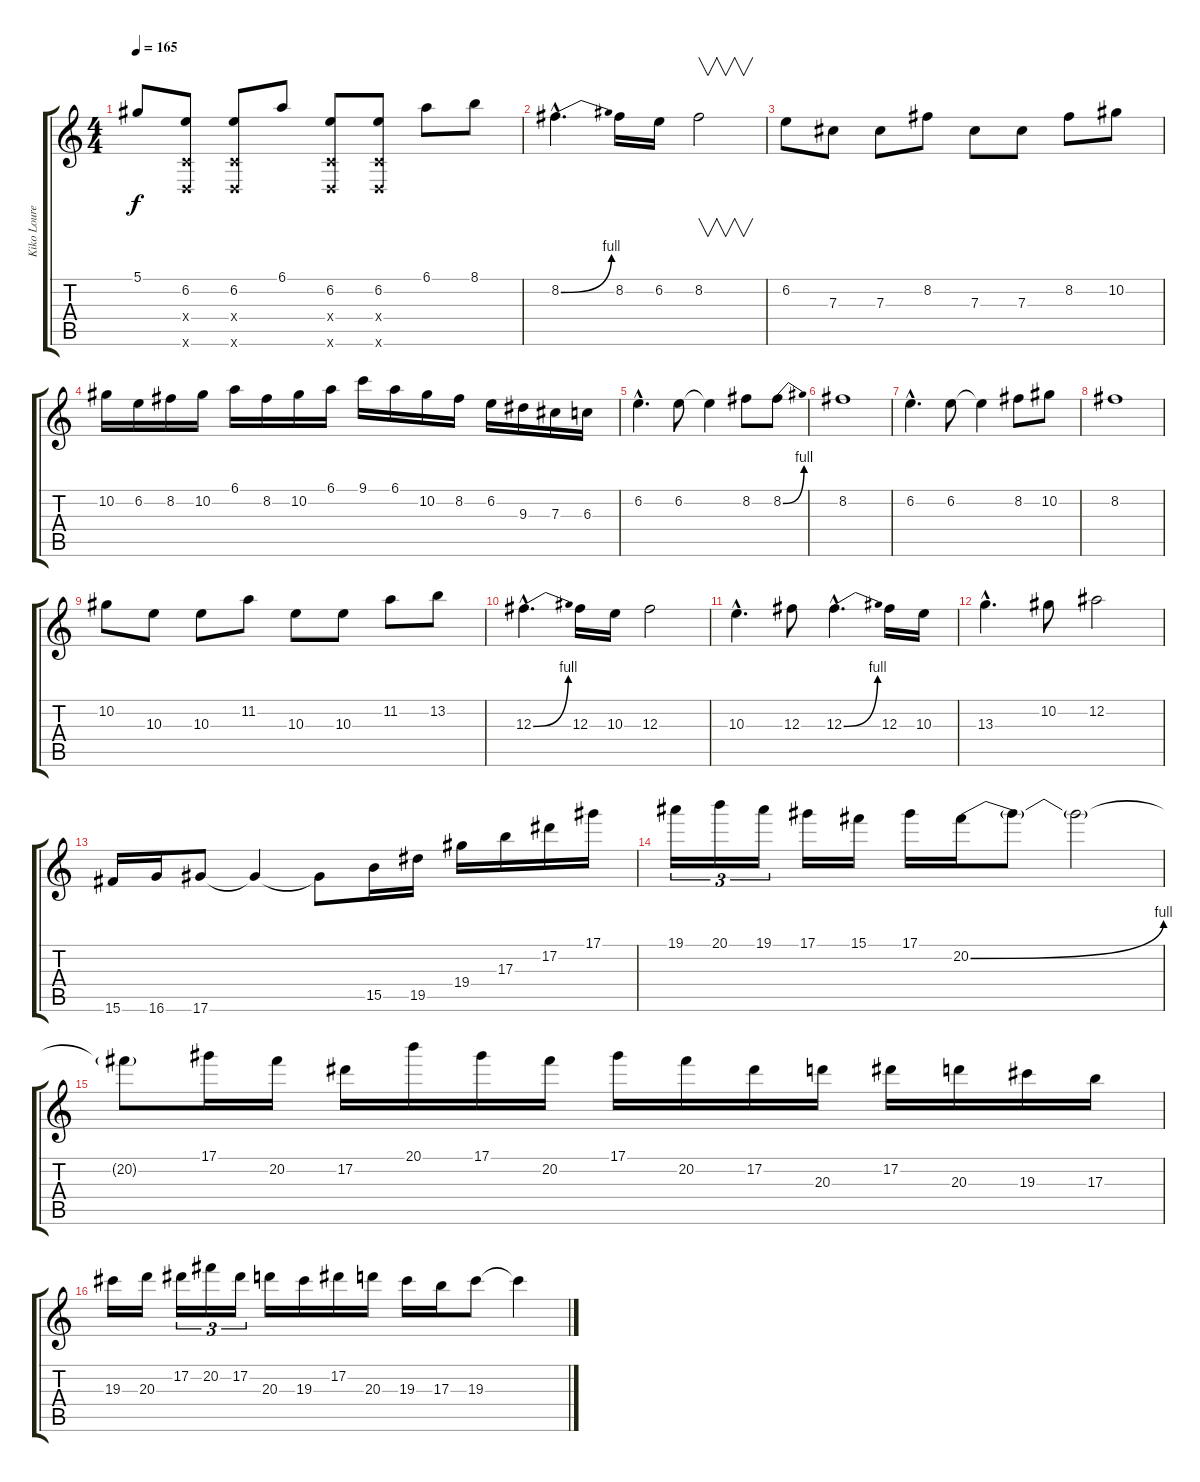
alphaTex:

\track ("Kiko Loureiro" "Kiko Loure") {instrument distortionguitar}
\staff {score tabs}
\tuning (Eb4 Bb3 Gb3 Db3 Ab2 Eb2) {hide}
\ts (4 4)
\tempo 165
\clef g2
\ks c
5.1.8{dy f} (6.2 -1.4{x} -1.6{x}).8 (6.2 -1.4{x} -1.6{x}).8 6.1.8 (6.2 -1.4{x} -1.6{x}).8 (6.2 -1.4{x} -1.6{x}).8 6.1.8 8.1.8 |
8.2{be (bend 0 0 60 4) hac}.4{d} 8.2.16 6.2.16 8.2.2{v} |
6.2.8 7.3.8 7.3.8 8.2.8 7.3.8 7.3.8 8.2.8 10.2.8 |
10.2.16 6.2.16 8.2.16 10.2.16 6.1.16 8.2.16 10.2.16 6.1.16 9.1.16 6.1.16 10.2.16 8.2.16 6.2.16 9.3.16 7.3.16 6.3.16 |
6.2{hac}.4{d} 6.2.8 6.2{t}.4 8.2.8 8.2{be (bend 0 0 60 4)}.8 |
8.2.1 |
6.2{hac}.4{d} 6.2.8 6.2{t}.4 8.2.8 10.2.8 |
8.2.1 |
10.2.8 10.3.8 10.3.8 11.2.8 10.3.8 10.3.8 11.2.8 13.2.8 |
12.3{be (bend 0 0 60 4) hac}.4{d} 12.3.16 10.3.16 12.3.2 |
10.3{hac}.4{d} 12.3.8 12.3{be (bend 0 0 60 4) hac}.4{d} 12.3.16 10.3.16 |
13.3{hac}.4{d} 10.2.8 12.2.2 |
15.6.16 16.6.16 17.6.8 17.6{t}.4 17.6{t}.8 15.5.16 19.5.16 19.4.16 17.3.16 17.2.16 17.1.16 |
19.1.16{tu (3 2)} 20.1.16{tu (3 2)} 19.1.16{tu (3 2)} 17.1.16 15.1.16 17.1.16 20.2{be (bend 0 0 60 4)}.16 20.2{t}.8 20.2{t}.2 |
20.2{t}.8 17.1.16 20.2.16 17.2.16 20.1.16 17.1.16 20.2.16 17.1.16 20.2.16 17.2.16 20.3.16 17.2.16 20.3.16 19.3.16 17.3.16 |
19.3.16 20.3.16 17.2.16{tu (3 2)} 20.2.16{tu (3 2)} 17.2.16{tu (3 2)} 20.3.16 19.3.16 17.2.16 20.3.16 19.3.16 17.3.16 19.3.8 19.3{t}.4
